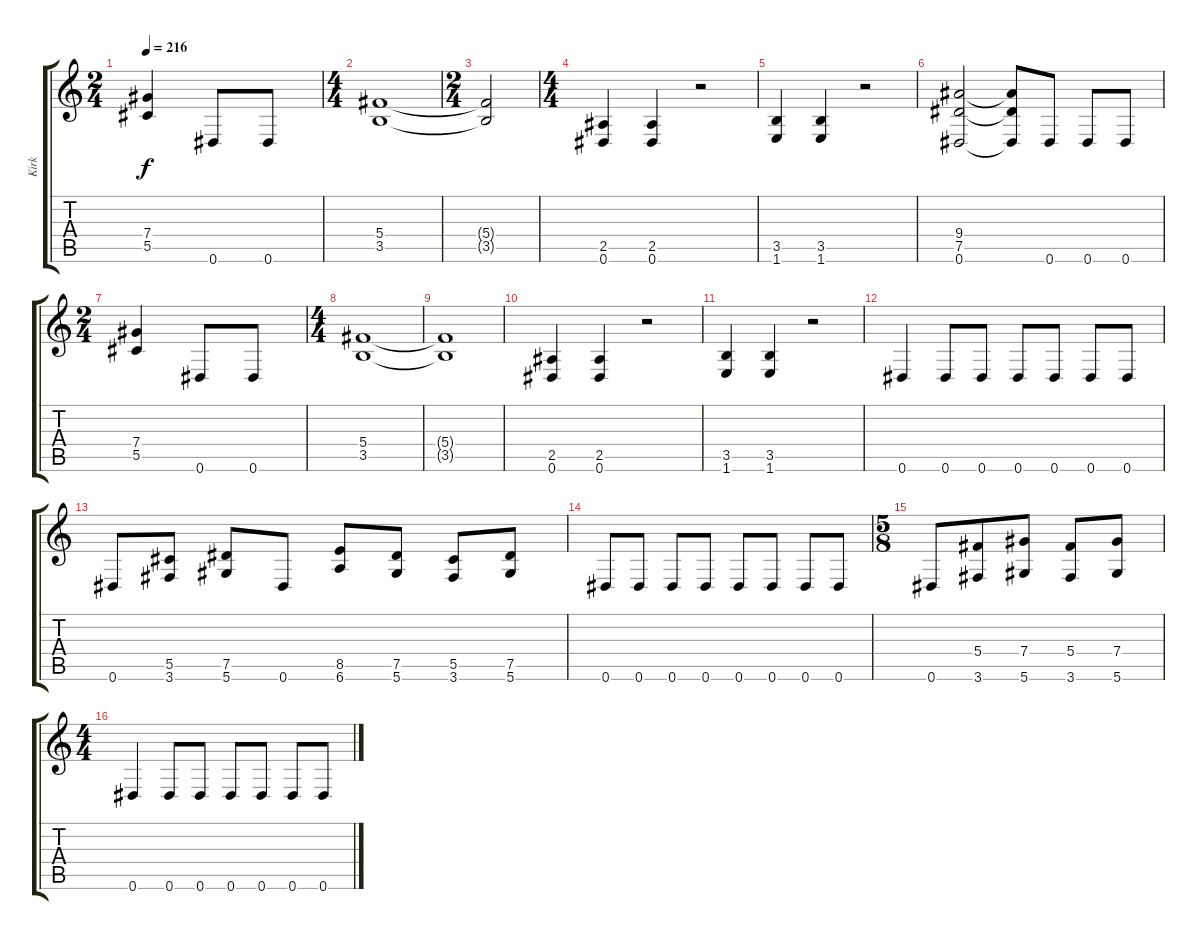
\track ("Kirk" "Kirk") {instrument distortionguitar}
\staff {score tabs}
\tuning (Eb4 Bb3 Gb3 Db3 Ab2 Eb2) {hide}
\ts (2 4)
\tempo 216
\clef g2
\ks c
(7.4 5.5).4{dy f} 0.6.8 0.6.8 |
\ts (4 4)
(5.4 3.5).1 |
\ts (2 4)
(5.4{t} 3.5{t}).2 |
\ts (4 4)
(2.5 0.6).4 (2.5 0.6).4 r.2 |
(3.5 1.6).4 (3.5 1.6).4 r.2 |
(9.4 7.5 0.6).2 (9.4{t} 7.5{t} 0.6{t}).8 0.6.8 0.6.8 0.6.8 |
\ts (2 4)
(7.4 5.5).4 0.6.8 0.6.8 |
\ts (4 4)
(5.4 3.5).1 |
(5.4{t} 3.5{t}).1 |
(2.5 0.6).4 (2.5 0.6).4 r.2 |
(3.5 1.6).4 (3.5 1.6).4 r.2 |
0.6.4 0.6.8 0.6.8 0.6.8 0.6.8 0.6.8 0.6.8 |
0.6.8 (5.5 3.6).8 (7.5 5.6).8 0.6.8 (8.5 6.6).8 (7.5 5.6).8 (5.5 3.6).8 (7.5 5.6).8 |
0.6.8 0.6.8 0.6.8 0.6.8 0.6.8 0.6.8 0.6.8 0.6.8 |
\ts (5 8)
0.6.8 (5.4 3.6).8 (7.4 5.6).8 (5.4 3.6).8 (7.4 5.6).8 |
\ts (4 4)
0.6.4 0.6.8 0.6.8 0.6.8 0.6.8 0.6.8 0.6.8
